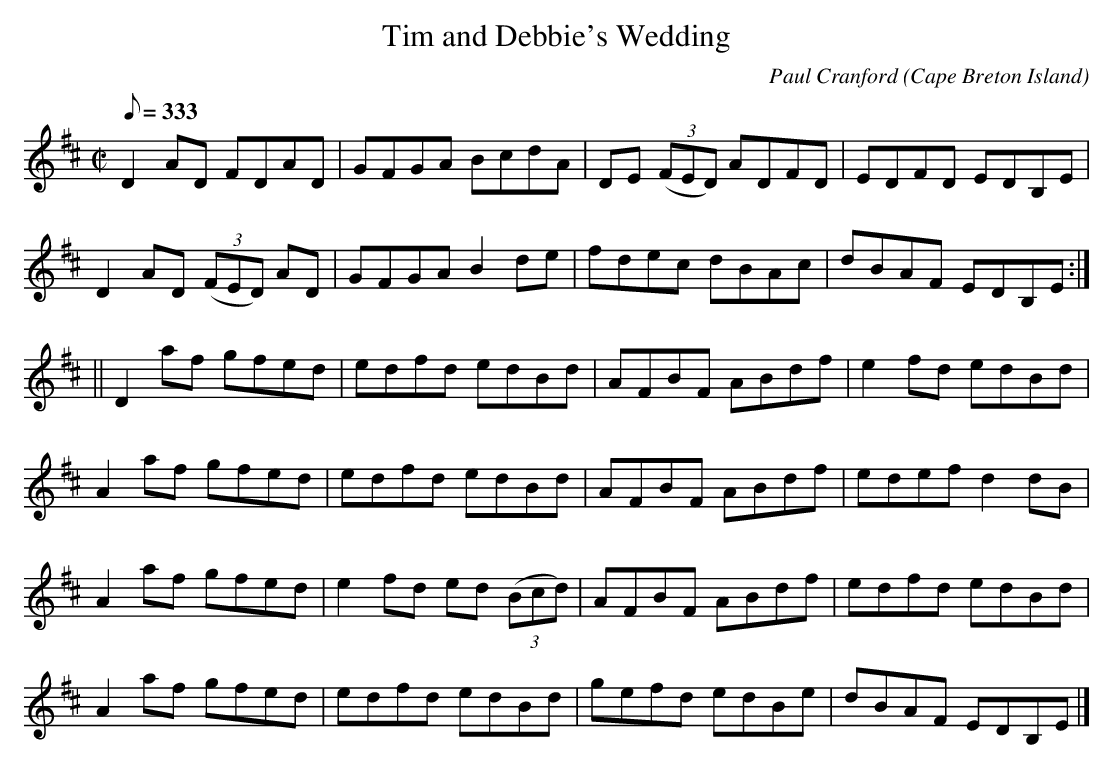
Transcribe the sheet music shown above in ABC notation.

X:1
T:Tim and Debbie's Wedding
C:Paul Cranford
O:Cape Breton Island
L:1/8
Q:333
M:C|
K:D
D2 AD FDAD|GFGA BcdA|DE (3(FED) ADFD|EDFD EDB,E|
D2 AD (3(FED) AD|GFGA B2 de|fdec dBAc|dBAF EDB,E:|
||D2 af gfed|edfd edBd|AFBF ABdf|e2 fd edBd|
A2 af gfed|edfd edBd|AFBF ABdf|edef d2 dB|
A2 af gfed|e2 fd ed (3(Bcd)|AFBF ABdf|edfd edBd|
A2 af gfed|edfd edBd|gefd edBe|dBAF EDB,E|]
